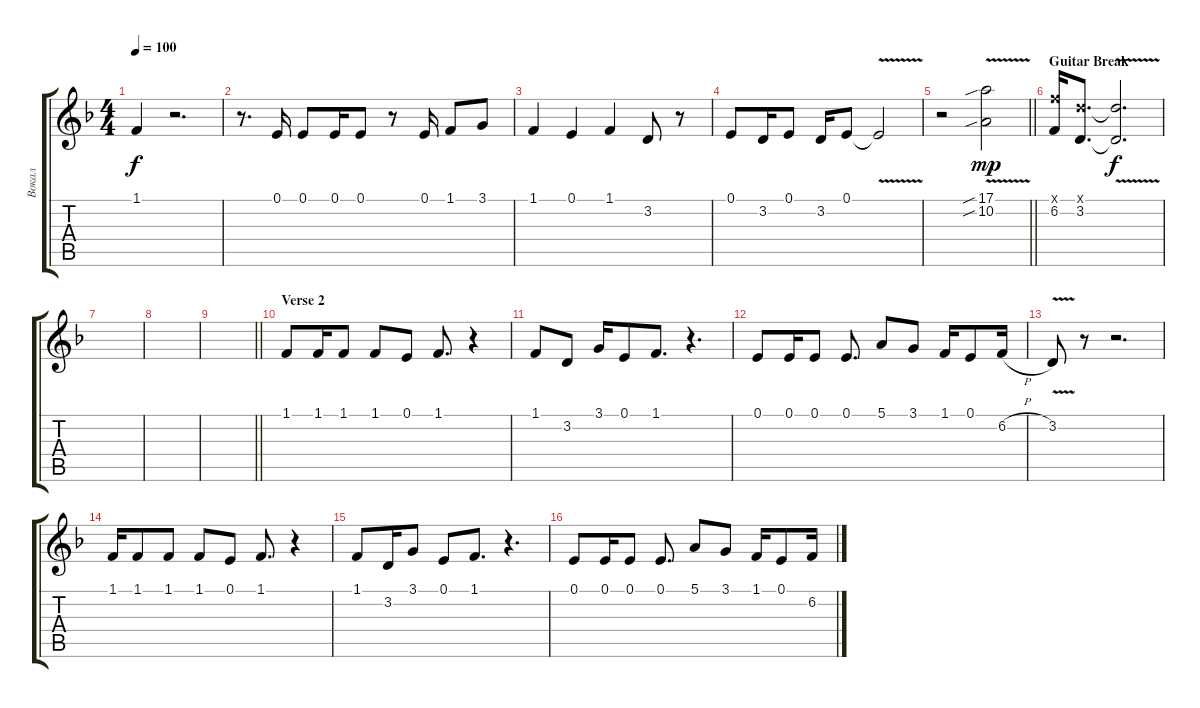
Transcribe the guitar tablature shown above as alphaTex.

\track ("Вокал" "Вокал") {instrument trumpet}
\staff {score tabs}
\tuning (E4 B3 G3 D3 A2 E2) {hide}
\ts (4 4)
\tempo 100
\clef g2
\ks dminor
1.1{t}.4{dy f} r.2{d} |
r.8{d} 0.1.16 0.1.8 0.1.16 0.1.8 r.8 0.1.16 1.1.8 3.1.8 |
1.1.4 0.1.4 1.1.4 3.2.8 r.8 |
0.1.8 3.2.16 0.1.8 3.2.16 0.1.8 0.1{v t}.2 |
\barLineRight lightlight
r.2 (17.1{v sib} 10.2{v sib}).2{dy mp} |
\section ("" "Guitar Break")
(13.1{x} 6.2).16 (10.1{x} 3.2).8{d} (10.1{t} 3.2{v t}).2{d dy f} |
|
|
\barLineRight lightlight
|
\section ("" "Verse 2")
1.1.8 1.1.16 1.1.8 1.1.8 0.1.8 1.1.8{d} r.4 |
1.1.8 3.2.8 3.1.16 0.1.8 1.1.8{d} r.4{d} |
0.1.8 0.1.16 0.1.8 0.1.8{d} 5.1.8 3.1.8 1.1.16 0.1.8 6.2{h}.16 |
3.2{v}.8 r.8 r.2{d} |
1.1.16 1.1.8 1.1.8 1.1.8 0.1.8 1.1.8{d} r.4 |
1.1.8 3.2.16 3.1.8 0.1.8 1.1.8{d} r.4{d} |
0.1.8 0.1.16 0.1.8 0.1.8{d} 5.1.8 3.1.8 1.1.16 0.1.8 6.2{h}.16
